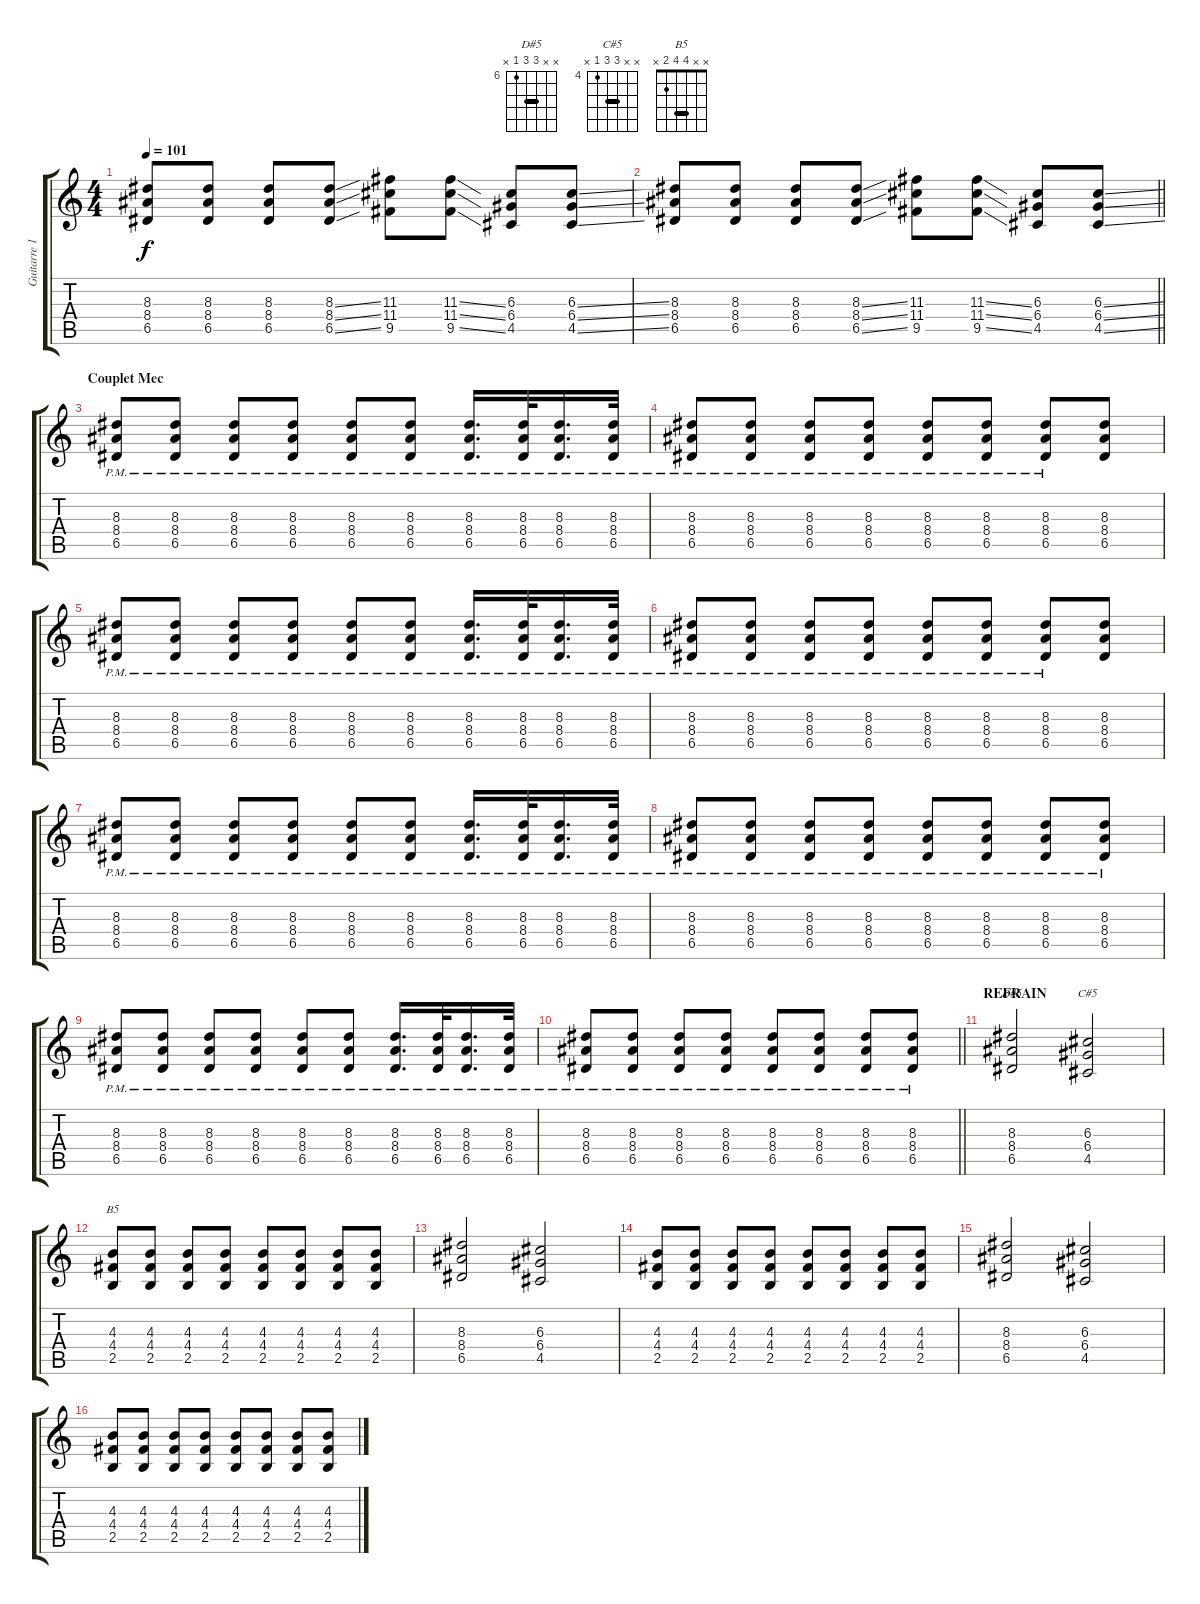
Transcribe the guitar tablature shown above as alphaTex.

\track ("Guitarre 1" "Guitarre 1") {instrument distortionguitar}
\staff {score tabs}
\tuning (E4 B3 G3 D3 A2 E2) {hide}
\chord ("D#5" x x 8 8 6 x) {firstfret 6 barre 8}
\chord ("C#5" x x 6 6 4 x) {firstfret 4 barre 6}
\chord ("B5" x x 4 4 2 x) {barre 4}
\ts (4 4)
\tempo 101
\clef g2
\ks c
(8.3 8.4 6.5).8{dy f} (8.3 8.4 6.5).8 (8.3 8.4 6.5).8 (8.3{ss} 8.4{ss} 6.5{ss}).8 (11.3 11.4 9.5).8 (11.3{ss} 11.4{ss} 9.5{ss}).8 (6.3 6.4 4.5).8 (6.3{ss} 6.4{ss} 4.5{ss}).8 |
\barLineRight lightlight
(8.3 8.4 6.5).8 (8.3 8.4 6.5).8 (8.3 8.4 6.5).8 (8.3{ss} 8.4{ss} 6.5{ss}).8 (11.3 11.4 9.5).8 (11.3{ss} 11.4{ss} 9.5{ss}).8 (6.3 6.4 4.5).8 (6.3{ss} 6.4{ss} 4.5{ss}).8 |
\section ("" "Couplet Mec")
(8.3{pm} 8.4{pm} 6.5{pm}).8 (8.3{pm} 8.4{pm} 6.5{pm}).8 (8.3{pm} 8.4{pm} 6.5{pm}).8 (8.3{pm} 8.4{pm} 6.5{pm}).8 (8.3{pm} 8.4{pm} 6.5{pm}).8 (8.3{pm} 8.4{pm} 6.5{pm}).8 (8.3{pm} 8.4{pm} 6.5{pm}).16{d} (8.3{pm} 8.4{pm} 6.5{pm}).32 (8.3{pm} 8.4{pm} 6.5{pm}).16{d} (8.3{pm} 8.4{pm} 6.5{pm}).32 |
(8.3{pm} 8.4{pm} 6.5{pm}).8 (8.3{pm} 8.4{pm} 6.5{pm}).8 (8.3{pm} 8.4{pm} 6.5{pm}).8 (8.3{pm} 8.4{pm} 6.5{pm}).8 (8.3{pm} 8.4{pm} 6.5{pm}).8 (8.3{pm} 8.4{pm} 6.5{pm}).8 (8.3{pm} 8.4{pm} 6.5{pm}).8 (8.3 8.4 6.5).8 |
(8.3{pm} 8.4{pm} 6.5{pm}).8 (8.3{pm} 8.4{pm} 6.5{pm}).8 (8.3{pm} 8.4{pm} 6.5{pm}).8 (8.3{pm} 8.4{pm} 6.5{pm}).8 (8.3{pm} 8.4{pm} 6.5{pm}).8 (8.3{pm} 8.4{pm} 6.5{pm}).8 (8.3{pm} 8.4{pm} 6.5{pm}).16{d} (8.3{pm} 8.4{pm} 6.5{pm}).32 (8.3{pm} 8.4{pm} 6.5{pm}).16{d} (8.3{pm} 8.4{pm} 6.5{pm}).32 |
(8.3{pm} 8.4{pm} 6.5{pm}).8 (8.3{pm} 8.4{pm} 6.5{pm}).8 (8.3{pm} 8.4{pm} 6.5{pm}).8 (8.3{pm} 8.4{pm} 6.5{pm}).8 (8.3{pm} 8.4{pm} 6.5{pm}).8 (8.3{pm} 8.4{pm} 6.5{pm}).8 (8.3{pm} 8.4{pm} 6.5{pm}).8 (8.3 8.4 6.5).8 |
(8.3{pm} 8.4{pm} 6.5{pm}).8 (8.3{pm} 8.4{pm} 6.5{pm}).8 (8.3{pm} 8.4{pm} 6.5{pm}).8 (8.3{pm} 8.4{pm} 6.5{pm}).8 (8.3{pm} 8.4{pm} 6.5{pm}).8 (8.3{pm} 8.4{pm} 6.5{pm}).8 (8.3{pm} 8.4{pm} 6.5{pm}).16{d} (8.3{pm} 8.4{pm} 6.5{pm}).32 (8.3{pm} 8.4{pm} 6.5{pm}).16{d} (8.3{pm} 8.4{pm} 6.5{pm}).32 |
(8.3{pm} 8.4{pm} 6.5{pm}).8 (8.3{pm} 8.4{pm} 6.5{pm}).8 (8.3{pm} 8.4{pm} 6.5{pm}).8 (8.3{pm} 8.4{pm} 6.5{pm}).8 (8.3{pm} 8.4{pm} 6.5{pm}).8 (8.3{pm} 8.4{pm} 6.5{pm}).8 (8.3{pm} 8.4{pm} 6.5{pm}).8 (8.3{pm} 8.4{pm} 6.5{pm}).8 |
(8.3{pm} 8.4{pm} 6.5{pm}).8 (8.3{pm} 8.4{pm} 6.5{pm}).8 (8.3{pm} 8.4{pm} 6.5{pm}).8 (8.3{pm} 8.4{pm} 6.5{pm}).8 (8.3{pm} 8.4{pm} 6.5{pm}).8 (8.3{pm} 8.4{pm} 6.5{pm}).8 (8.3{pm} 8.4{pm} 6.5{pm}).16{d} (8.3{pm} 8.4{pm} 6.5{pm}).32 (8.3{pm} 8.4{pm} 6.5{pm}).16{d} (8.3{pm} 8.4{pm} 6.5{pm}).32 |
\barLineRight lightlight
(8.3{pm} 8.4{pm} 6.5{pm}).8 (8.3{pm} 8.4{pm} 6.5{pm}).8 (8.3{pm} 8.4{pm} 6.5{pm}).8 (8.3{pm} 8.4{pm} 6.5{pm}).8 (8.3{pm} 8.4{pm} 6.5{pm}).8 (8.3{pm} 8.4{pm} 6.5{pm}).8 (8.3{pm} 8.4{pm} 6.5{pm}).8 (8.3{pm} 8.4{pm} 6.5{pm}).8 |
\section ("" "REFRAIN")
(8.3 8.4 6.5).2{ch "D#5"} (6.3 6.4 4.5).2{ch "C#5"} |
(4.3 4.4 2.5).8{ch "B5"} (4.3 4.4 2.5).8 (4.3 4.4 2.5).8 (4.3 4.4 2.5).8 (4.3 4.4 2.5).8 (4.3 4.4 2.5).8 (4.3 4.4 2.5).8 (4.3 4.4 2.5).8 |
(8.3 8.4 6.5).2 (6.3 6.4 4.5).2 |
(4.3 4.4 2.5).8 (4.3 4.4 2.5).8 (4.3 4.4 2.5).8 (4.3 4.4 2.5).8 (4.3 4.4 2.5).8 (4.3 4.4 2.5).8 (4.3 4.4 2.5).8 (4.3 4.4 2.5).8 |
(8.3 8.4 6.5).2 (6.3 6.4 4.5).2 |
(4.3 4.4 2.5).8 (4.3 4.4 2.5).8 (4.3 4.4 2.5).8 (4.3 4.4 2.5).8 (4.3 4.4 2.5).8 (4.3 4.4 2.5).8 (4.3 4.4 2.5).8 (4.3 4.4 2.5).8
